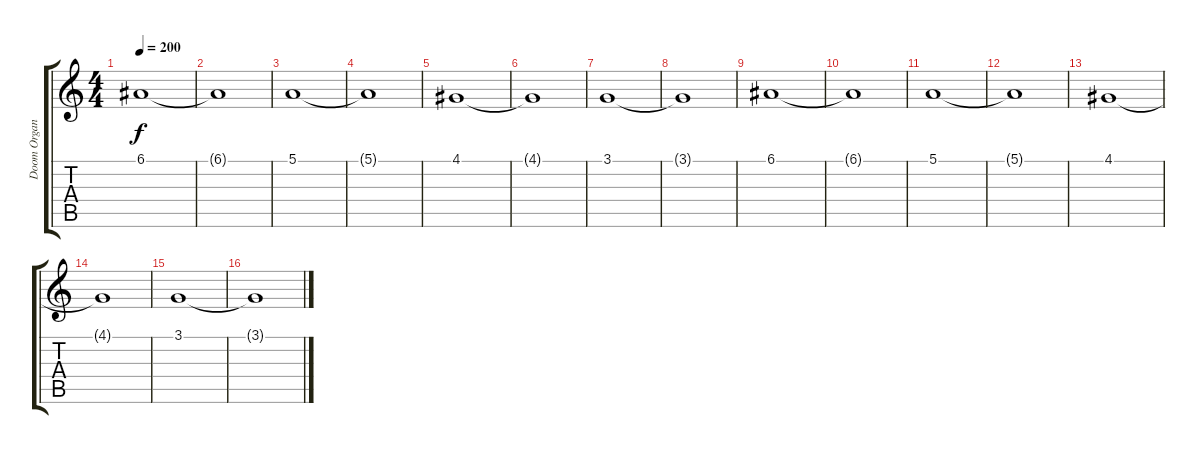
\track ("Doom Organ 2" "Doom Organ") {instrument rockorgan}
\staff {score tabs}
\tuning (E4 B3 G3 D3 A2 E2) {hide}
\ts (4 4)
\tempo 200
\clef g2
\ks c
6.1.1{dy f} |
6.1{t}.1 |
5.1.1 |
5.1{t}.1 |
4.1.1 |
4.1{t}.1 |
3.1.1 |
3.1{t}.1 |
6.1.1 |
6.1{t}.1 |
5.1.1 |
5.1{t}.1 |
4.1.1 |
4.1{t}.1 |
3.1.1 |
3.1{t}.1
